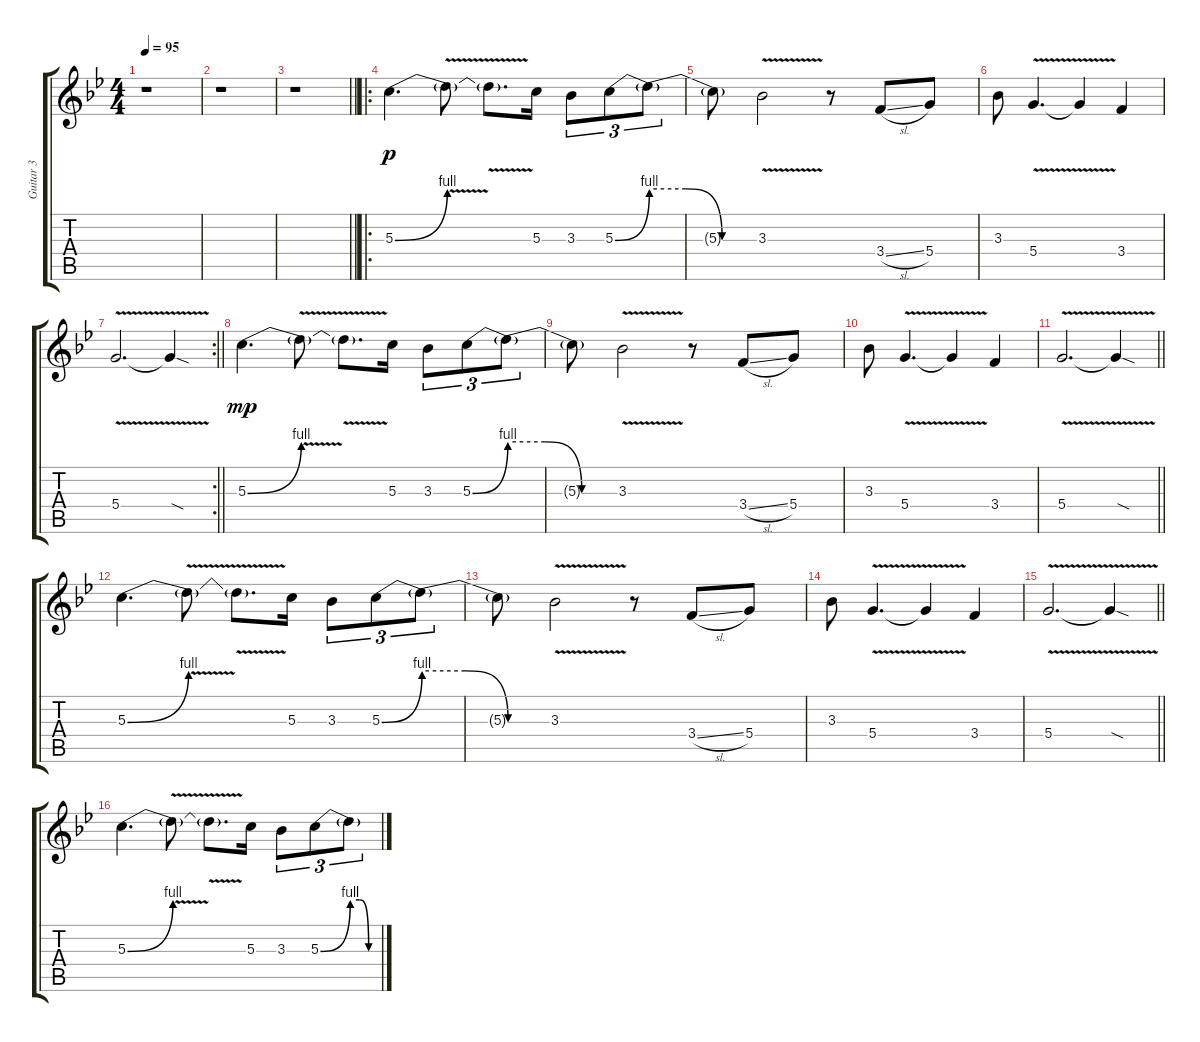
\track ("Guitar 3" "Guitar 3") {instrument distortionguitar}
\staff {score tabs}
\tuning (E4 B3 G3 D3 A2 E2) {hide}
\ts (4 4)
\tempo 95
\clef g2
\ks gminor
r.1{dy f} |
r.1 |
\barLineRight lightlight
r.1 |
\ro
5.3{be (bend 0 0 60 4)}.4{d dy p} 5.3{v t}.8 5.3{v t}.8{d} 5.3.16 3.3.8{tu (3 2)} 5.3{be (bend 0 0 60 4)}.8{tu (3 2)} 5.3{be (custom 0 4 20 4 40 0 60 0) t}.8{tu (3 2)} |
5.3{t}.8 3.3{v}.2 r.8 3.4{sl}.8 5.4.8 |
3.3.8 5.4{v}.4{d} 5.4{t}.4 3.4.4 |
\rc 2
\barLineRight lightlight
5.4{v}.2{d} 5.4{sod t}.4 |
5.3{be (bend 0 0 60 4)}.4{d dy mp} 5.3{v t}.8 5.3{v t}.8{d} 5.3.16 3.3.8{tu (3 2)} 5.3{be (bend 0 0 60 4)}.8{tu (3 2)} 5.3{be (custom 0 4 20 4 40 0 60 0) t}.8{tu (3 2)} |
5.3{t}.8 3.3{v}.2 r.8 3.4{sl}.8 5.4.8 |
3.3.8 5.4{v}.4{d} 5.4{t}.4 3.4.4 |
\barLineRight lightlight
5.4{v}.2{d} 5.4{sod t}.4 |
5.3{be (bend 0 0 60 4)}.4{d} 5.3{v t}.8 5.3{v t}.8{d} 5.3.16 3.3.8{tu (3 2)} 5.3{be (bend 0 0 60 4)}.8{tu (3 2)} 5.3{be (custom 0 4 20 4 40 0 60 0) t}.8{tu (3 2)} |
5.3{t}.8 3.3{v}.2 r.8 3.4{sl}.8 5.4.8 |
3.3.8 5.4{v}.4{d} 5.4{t}.4 3.4.4 |
\barLineRight lightlight
5.4{v}.2{d} 5.4{sod t}.4 |
5.3{be (bend 0 0 60 4)}.4{d} 5.3{v t}.8 5.3{v t}.8{d} 5.3.16 3.3.8{tu (3 2)} 5.3{be (bend 0 0 60 4)}.8{tu (3 2)} 5.3{be (custom 0 4 20 4 40 0 60 0) t}.8{tu (3 2)}
